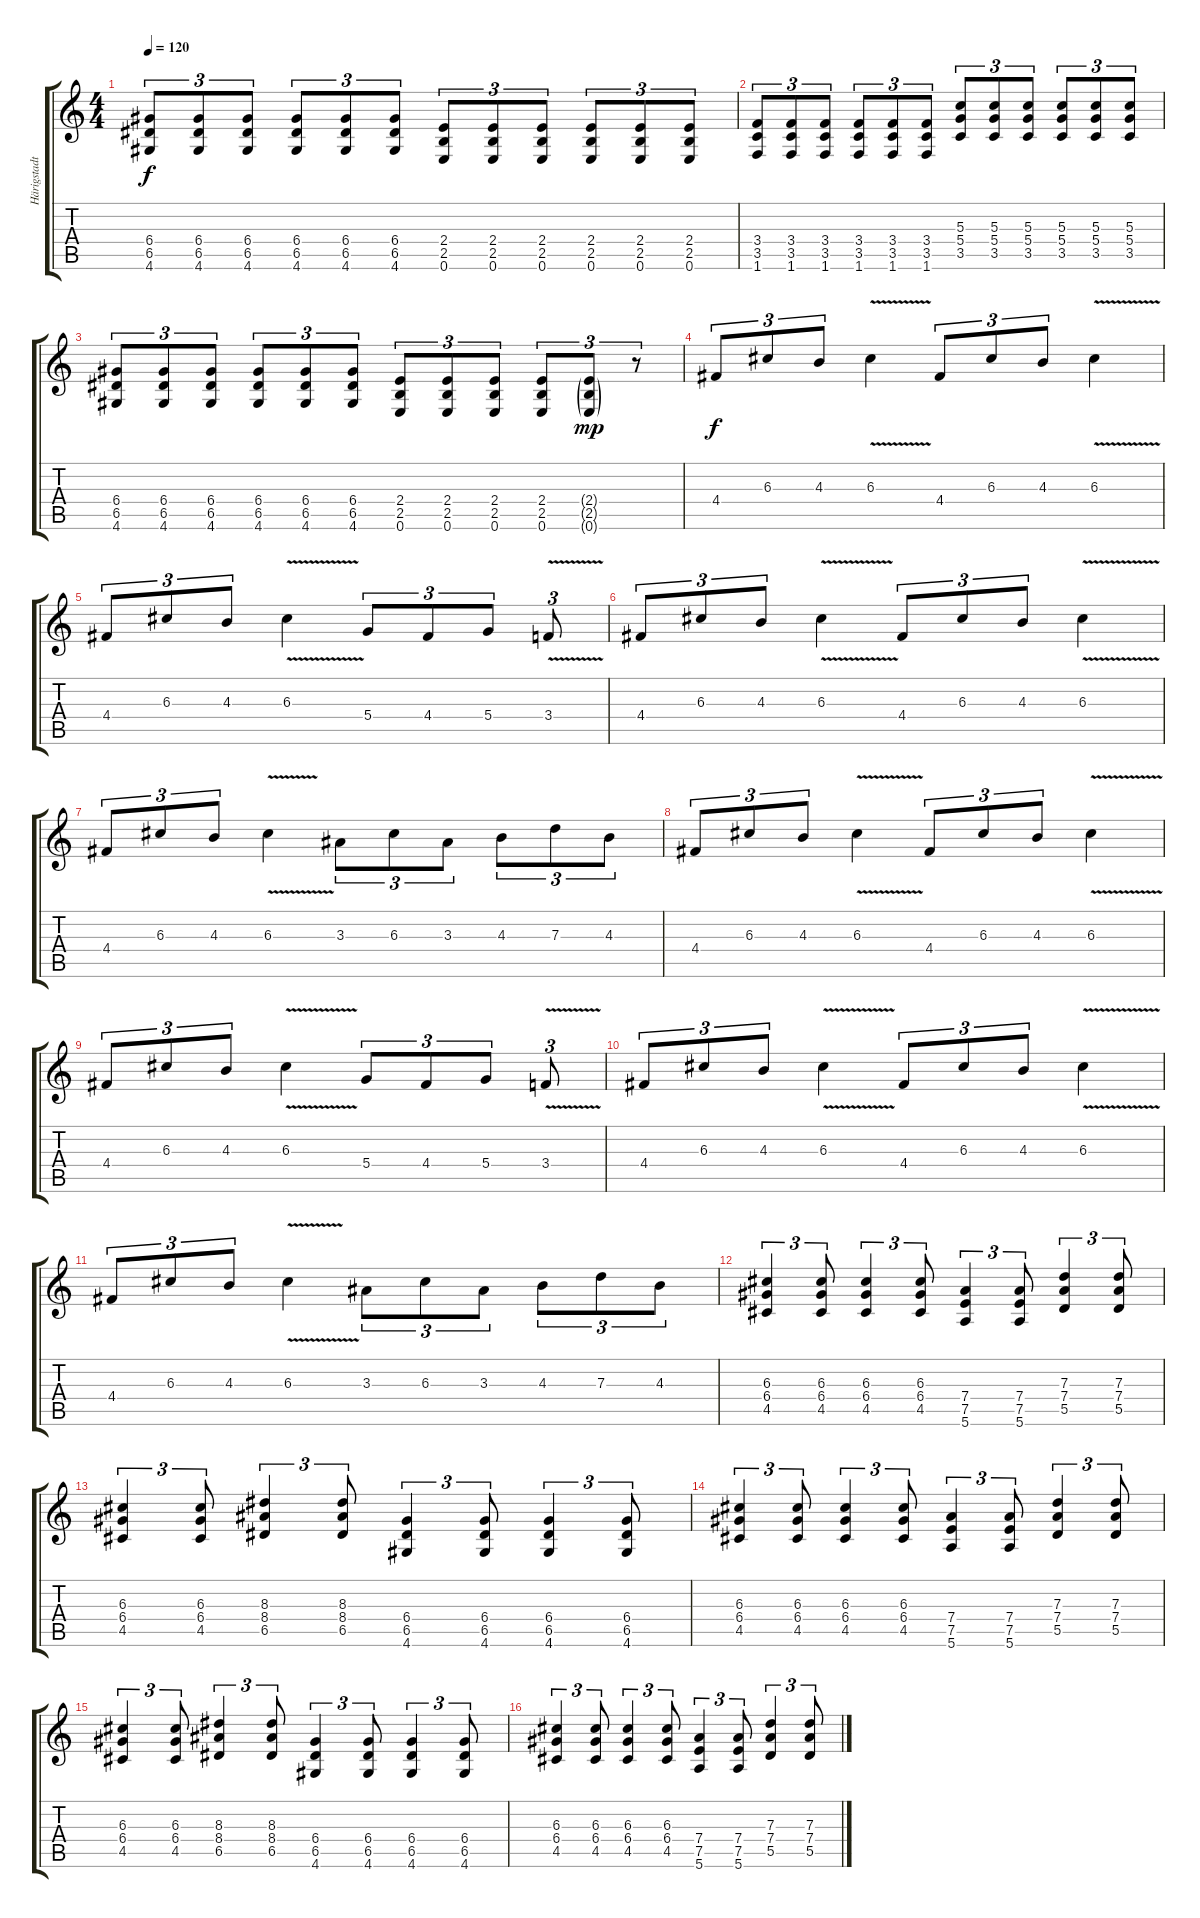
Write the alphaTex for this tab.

\track ("Härigstadt" "Härigstadt") {instrument distortionguitar}
\staff {score tabs}
\tuning (E4 B3 G3 D3 A2 E2) {hide}
\ts (4 4)
\tempo 120
\clef g2
\ks c
(6.4 6.5 4.6).8{tu (3 2) dy f} (6.4 6.5 4.6).8{tu (3 2)} (6.4 6.5 4.6).8{tu (3 2)} (6.4 6.5 4.6).8{tu (3 2)} (6.4 6.5 4.6).8{tu (3 2)} (6.4 6.5 4.6).8{tu (3 2)} (2.4 2.5 0.6).8{tu (3 2)} (2.4 2.5 0.6).8{tu (3 2)} (2.4 2.5 0.6).8{tu (3 2)} (2.4 2.5 0.6).8{tu (3 2)} (2.4 2.5 0.6).8{tu (3 2)} (2.4 2.5 0.6).8{tu (3 2)} |
(3.4 3.5 1.6).8{tu (3 2)} (3.4 3.5 1.6).8{tu (3 2)} (3.4 3.5 1.6).8{tu (3 2)} (3.4 3.5 1.6).8{tu (3 2)} (3.4 3.5 1.6).8{tu (3 2)} (3.4 3.5 1.6).8{tu (3 2)} (5.3 5.4 3.5).8{tu (3 2)} (5.3 5.4 3.5).8{tu (3 2)} (5.3 5.4 3.5).8{tu (3 2)} (5.3 5.4 3.5).8{tu (3 2)} (5.3 5.4 3.5).8{tu (3 2)} (5.3 5.4 3.5).8{tu (3 2)} |
(6.4 6.5 4.6).8{tu (3 2)} (6.4 6.5 4.6).8{tu (3 2)} (6.4 6.5 4.6).8{tu (3 2)} (6.4 6.5 4.6).8{tu (3 2)} (6.4 6.5 4.6).8{tu (3 2)} (6.4 6.5 4.6).8{tu (3 2)} (2.4 2.5 0.6).8{tu (3 2)} (2.4 2.5 0.6).8{tu (3 2)} (2.4 2.5 0.6).8{tu (3 2)} (2.4 2.5 0.6).8{tu (3 2)} (2.4{g} 2.5{g} 0.6{g}).8{tu (3 2) dy mp} r.8{tu (3 2)} |
4.4.8{tu (3 2) dy f volume 16} 6.3.8{tu (3 2)} 4.3.8{tu (3 2)} 6.3{v}.4 4.4.8{tu (3 2)} 6.3.8{tu (3 2)} 4.3.8{tu (3 2)} 6.3{v}.4 |
4.4.8{tu (3 2)} 6.3.8{tu (3 2)} 4.3.8{tu (3 2)} 6.3{v}.4 5.4.8{tu (3 2)} 4.4.8{tu (3 2)} 5.4.8{tu (3 2)} 3.4{v}.8{tu (3 2)} |
4.4.8{tu (3 2)} 6.3.8{tu (3 2)} 4.3.8{tu (3 2)} 6.3{v}.4 4.4.8{tu (3 2)} 6.3.8{tu (3 2)} 4.3.8{tu (3 2)} 6.3{v}.4 |
4.4.8{tu (3 2)} 6.3.8{tu (3 2)} 4.3.8{tu (3 2)} 6.3{v}.4 3.3.8{tu (3 2)} 6.3.8{tu (3 2)} 3.3.8{tu (3 2)} 4.3.8{tu (3 2)} 7.3.8{tu (3 2)} 4.3.8{tu (3 2)} |
4.4.8{tu (3 2)} 6.3.8{tu (3 2)} 4.3.8{tu (3 2)} 6.3{v}.4 4.4.8{tu (3 2)} 6.3.8{tu (3 2)} 4.3.8{tu (3 2)} 6.3{v}.4 |
4.4.8{tu (3 2)} 6.3.8{tu (3 2)} 4.3.8{tu (3 2)} 6.3{v}.4 5.4.8{tu (3 2)} 4.4.8{tu (3 2)} 5.4.8{tu (3 2)} 3.4{v}.8{tu (3 2)} |
4.4.8{tu (3 2)} 6.3.8{tu (3 2)} 4.3.8{tu (3 2)} 6.3{v}.4 4.4.8{tu (3 2)} 6.3.8{tu (3 2)} 4.3.8{tu (3 2)} 6.3{v}.4 |
4.4.8{tu (3 2)} 6.3.8{tu (3 2)} 4.3.8{tu (3 2)} 6.3{v}.4 3.3.8{tu (3 2)} 6.3.8{tu (3 2)} 3.3.8{tu (3 2)} 4.3.8{tu (3 2)} 7.3.8{tu (3 2)} 4.3.8{tu (3 2)} |
(6.3 6.4 4.5).4{tu (3 2) volume 12} (6.3 6.4 4.5).8{tu (3 2)} (6.3 6.4 4.5).4{tu (3 2)} (6.3 6.4 4.5).8{tu (3 2)} (7.4 7.5 5.6).4{tu (3 2)} (7.4 7.5 5.6).8{tu (3 2)} (7.3 7.4 5.5).4{tu (3 2)} (7.3 7.4 5.5).8{tu (3 2)} |
(6.3 6.4 4.5).4{tu (3 2)} (6.3 6.4 4.5).8{tu (3 2)} (8.3 8.4 6.5).4{tu (3 2)} (8.3 8.4 6.5).8{tu (3 2)} (6.4 6.5 4.6).4{tu (3 2)} (6.4 6.5 4.6).8{tu (3 2)} (6.4 6.5 4.6).4{tu (3 2)} (6.4 6.5 4.6).8{tu (3 2)} |
(6.3 6.4 4.5).4{tu (3 2)} (6.3 6.4 4.5).8{tu (3 2)} (6.3 6.4 4.5).4{tu (3 2)} (6.3 6.4 4.5).8{tu (3 2)} (7.4 7.5 5.6).4{tu (3 2)} (7.4 7.5 5.6).8{tu (3 2)} (7.3 7.4 5.5).4{tu (3 2)} (7.3 7.4 5.5).8{tu (3 2)} |
(6.3 6.4 4.5).4{tu (3 2)} (6.3 6.4 4.5).8{tu (3 2)} (8.3 8.4 6.5).4{tu (3 2)} (8.3 8.4 6.5).8{tu (3 2)} (6.4 6.5 4.6).4{tu (3 2)} (6.4 6.5 4.6).8{tu (3 2)} (6.4 6.5 4.6).4{tu (3 2)} (6.4 6.5 4.6).8{tu (3 2)} |
(6.3 6.4 4.5).4{tu (3 2)} (6.3 6.4 4.5).8{tu (3 2)} (6.3 6.4 4.5).4{tu (3 2)} (6.3 6.4 4.5).8{tu (3 2)} (7.4 7.5 5.6).4{tu (3 2)} (7.4 7.5 5.6).8{tu (3 2)} (7.3 7.4 5.5).4{tu (3 2)} (7.3 7.4 5.5).8{tu (3 2)}
